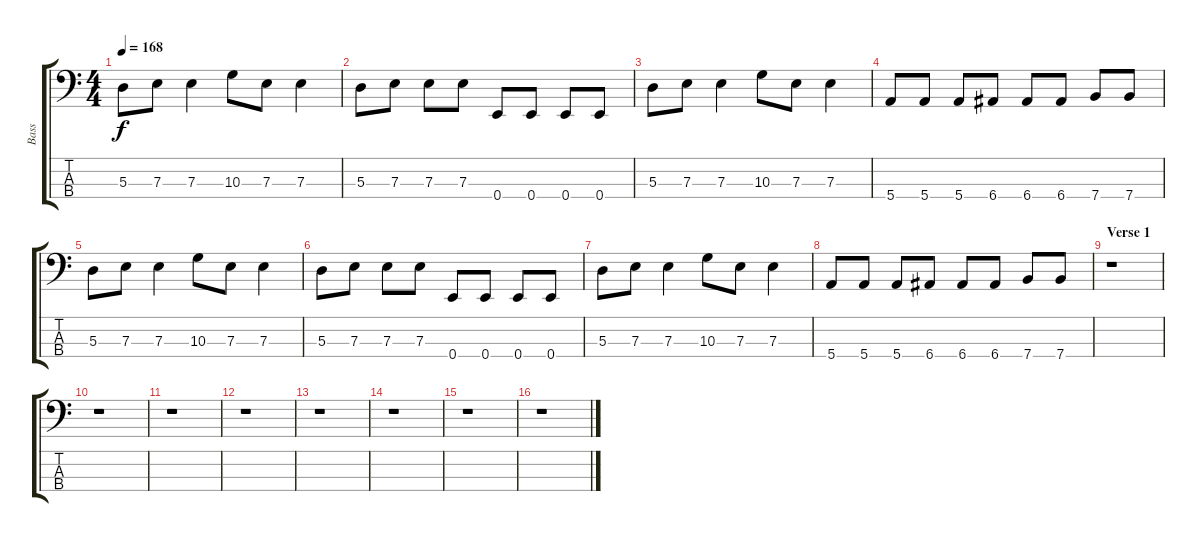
\track ("Bass" "Bass") {instrument electricbassfinger}
\staff {score tabs}
\tuning (G2 D2 A1 E1) {hide}
\ts (4 4)
\tempo 168
\clef f4
\ks c
5.3.8{dy f} 7.3.8 7.3.4 10.3.8 7.3.8 7.3.4 |
5.3.8 7.3.8 7.3.8 7.3.8 0.4.8 0.4.8 0.4.8 0.4.8 |
5.3.8 7.3.8 7.3.4 10.3.8 7.3.8 7.3.4 |
5.4.8 5.4.8 5.4.8 6.4.8 6.4.8 6.4.8 7.4.8 7.4.8 |
5.3.8 7.3.8 7.3.4 10.3.8 7.3.8 7.3.4 |
5.3.8 7.3.8 7.3.8 7.3.8 0.4.8 0.4.8 0.4.8 0.4.8 |
5.3.8 7.3.8 7.3.4 10.3.8 7.3.8 7.3.4 |
5.4.8 5.4.8 5.4.8 6.4.8 6.4.8 6.4.8 7.4.8 7.4.8 |
\section ("" "Verse 1")
r.1 |
r.1 |
r.1 |
r.1 |
r.1 |
r.1 |
r.1 |
r.1
